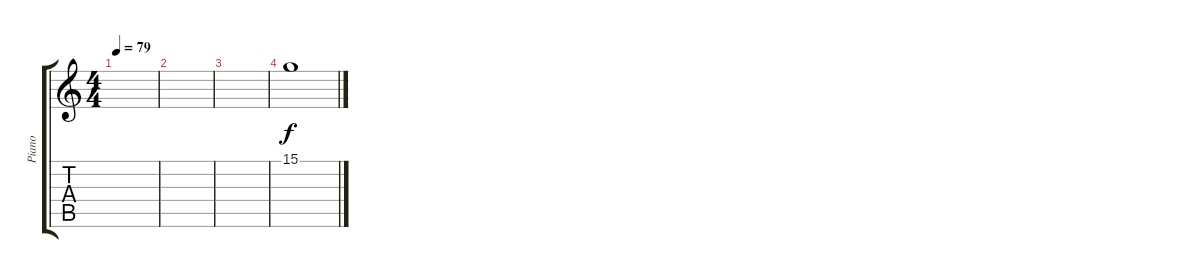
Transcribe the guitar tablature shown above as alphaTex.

\track ("Piano" "Piano") {instrument electricpiano1}
\staff {score tabs}
\tuning (E4 B3 G3 D3 A2 E2) {hide}
\ts (4 4)
\tempo 79
\clef g2
\ks c
|
|
|
15.1.1
